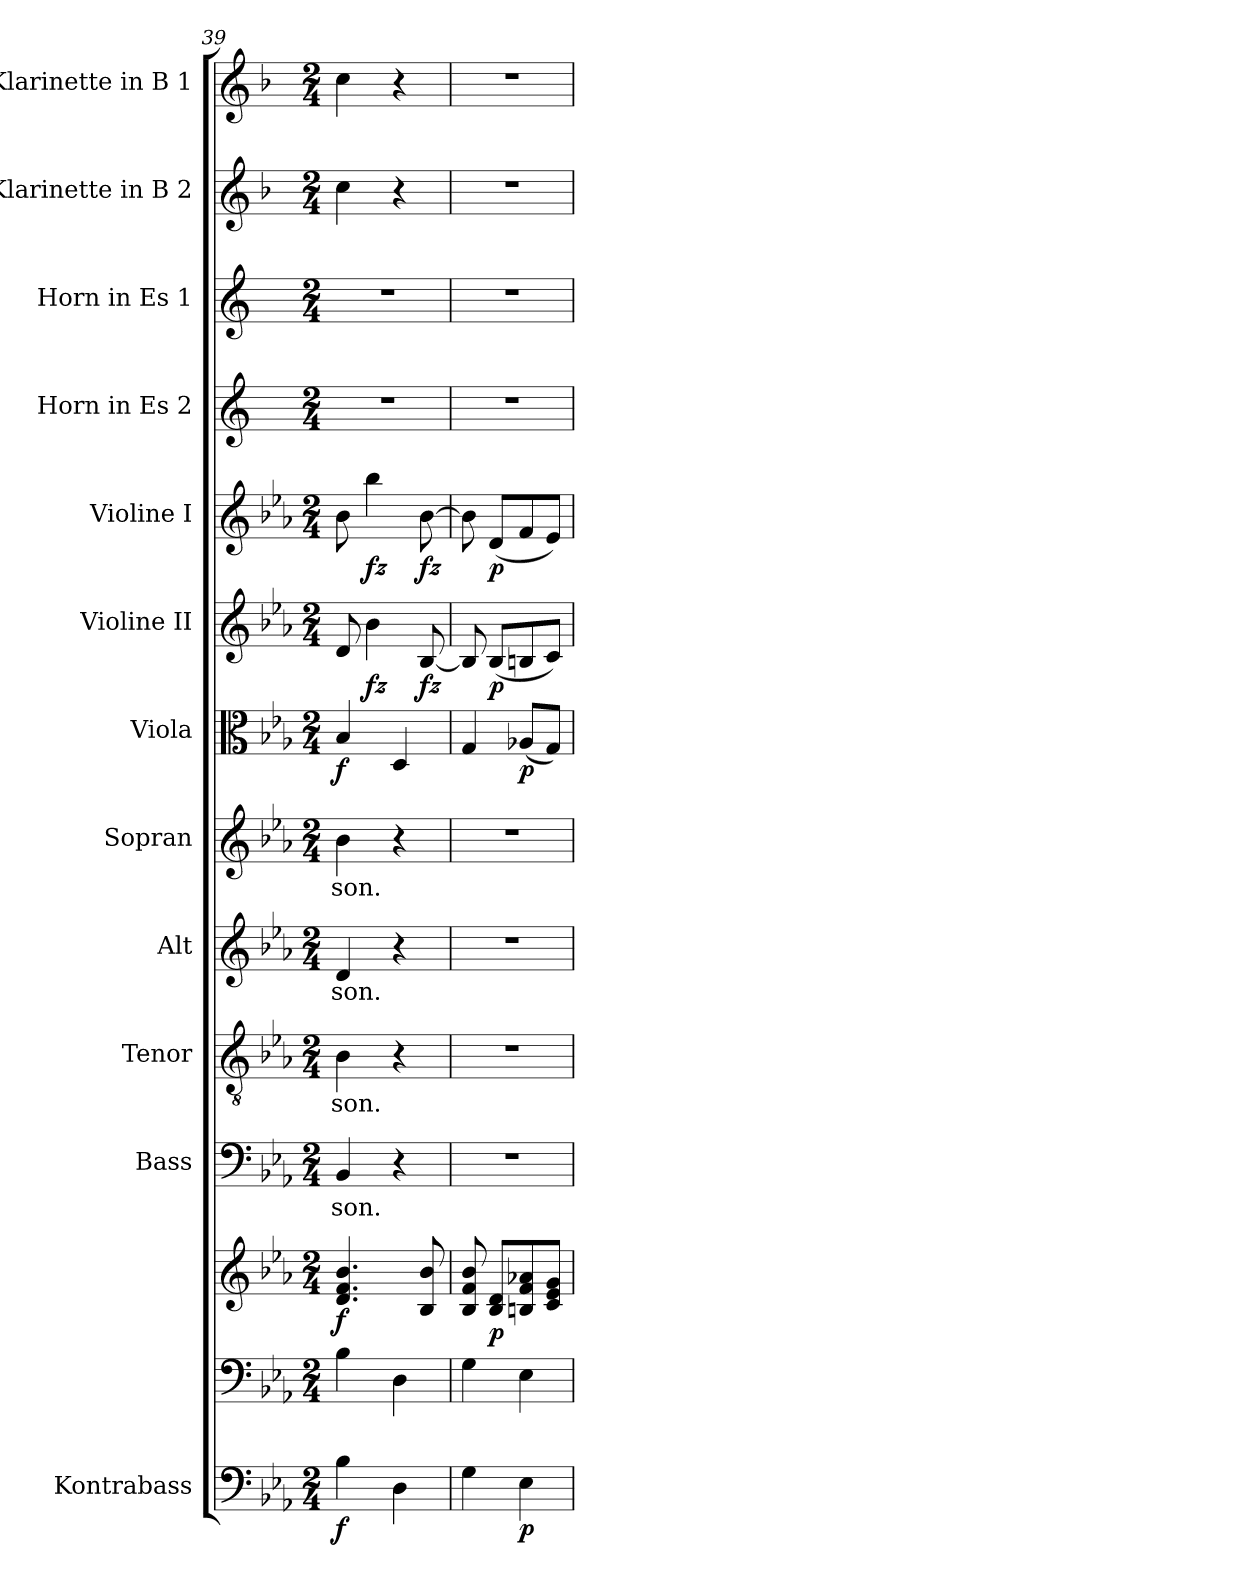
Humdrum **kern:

**kern	**dynam	**kern	**kern	**dynam	**kern	**text	**kern	**text	**kern	**text	**kern	**text	**kern	**dynam	**kern	**dynam	**kern	**dynam	**kern	**kern	**kern	**kern
*part13	*part13	*part12	*part12	*part12	*part11	*part11	*part10	*part10	*part9	*part9	*part8	*part8	*part7	*part7	*part6	*part6	*part5	*part5	*part4	*part3	*part2	*part1
*staff14	*staff14	*staff13	*staff12	*staff12/13	*staff11	*staff11	*staff10	*staff10	*staff9	*staff9	*staff8	*staff8	*staff7	*staff7	*staff6	*staff6	*staff5	*staff5	*staff4	*staff3	*staff2	*staff1
*I"Kontrabass	*	*	*	*	*I"Bass	*	*I"Tenor	*	*I"Alt	*	*I"Sopran	*	*I"Viola	*	*I"Violine II	*	*I"Violine I	*	*I"Horn in Es 2	*I"Horn in Es 1	*I"Klarinette in B 2	*I"Klarinette in B 1
*I'Kb.	*	*	*	*	*I'B	*	*I'T	*	*I'A	*	*I'S	*	*I'Vla.	*	*I'Vl. II	*	*I'Vl. I	*	*I'Hrn. 2	*I'Hrn. 1	*	*
*clefF4	*	*clefF4	*clefG2	*	*clefF4	*	*clefGv2	*	*clefG2	*	*clefG2	*	*clefC3	*	*clefG2	*	*clefG2	*	*clefG2	*clefG2	*clefG2	*clefG2
*ITrd7c12	*	*	*	*	*	*	*	*	*	*	*	*	*	*	*	*	*	*	*ITrd5c9	*ITrd5c9	*ITrd1c2	*ITrd1c2
*k[b-e-a-]	*	*k[b-e-a-]	*k[b-e-a-]	*	*k[b-e-a-]	*	*k[b-e-a-]	*	*k[b-e-a-]	*	*k[b-e-a-]	*	*k[b-e-a-]	*	*k[b-e-a-]	*	*k[b-e-a-]	*	*k[b-e-a-]	*k[b-e-a-]	*k[b-e-a-]	*k[b-e-a-]
*E-:	*	*E-:	*E-:	*	*E-:	*	*E-:	*	*E-:	*	*E-:	*	*E-:	*	*E-:	*	*E-:	*	*E-:	*E-:	*E-:	*E-:
*M2/4	*	*M2/4	*M2/4	*	*M2/4	*	*M2/4	*	*M2/4	*	*M2/4	*	*M2/4	*	*M2/4	*	*M2/4	*	*M2/4	*M2/4	*M2/4	*M2/4
=39	=39	=39	=39	=39	=39	=39	=39	=39	=39	=39	=39	=39	=39	=39	=39	=39	=39	=39	=39	=39	=39	=39
!	!LO:DY:b	!	!	!LO:DY:b	!	!LO:LY:b	!	!LO:LY:b	!	!LO:LY:b	!	!LO:LY:b	!	!LO:DY:b	!	!	!	!	!	!	!	!
4BB-\	f	4B-\	4.d/ 4.f/ 4.b-/	f	4BB-/	-son.	4B-\	-son.	4d/	-son.	4b-\	-son.	4B-/	f	8d/	.	8b-\	.	2r	2r	4b-\	4b-\
!	!	!	!	!	!	!	!	!	!	!	!	!	!	!	!	!LO:DY:b	!	!LO:DY:b	!	!	!	!
.	.	.	.	.	.	.	.	.	.	.	.	.	.	.	4b-\	fz	4bb-\	fz	.	.	.	.
4DD\	.	4D\	.	.	4r	.	4r	.	4r	.	4r	.	4D/	.	.	.	.	.	.	.	4r	4r
!	!	!	!	!	!	!	!	!	!	!	!	!	!	!	!	!LO:DY:b	!	!LO:DY:b	!	!	!	!
.	.	.	8B-/ 8b-/	.	.	.	.	.	.	.	.	.	.	.	[8B-/	fz	[8b-\	fz	.	.	.	.
=40	=40	=40	=40	=40	=40	=40	=40	=40	=40	=40	=40	=40	=40	=40	=40	=40	=40	=40	=40	=40	=40	=40
4GG\	.	4G\	8B-/ 8f/ 8b-/	.	2r	.	2r	.	2r	.	2r	.	4G/	.	8B-/]	.	8b-\]	.	2r	2r	2r	2r
!	!	!	!	!LO:DY:b	!	!	!	!	!	!	!	!	!	!	!	!LO:DY:b	!	!LO:DY:b	!	!	!	!
.	.	.	8B-/ 8d/L	p	.	.	.	.	.	.	.	.	.	.	(<8B-/L	p	(<8d/L	p	.	.	.	.
!	!LO:DY:b	!	!	!	!	!	!	!	!	!	!	!	!	!LO:DY:b	!	!	!	!	!	!	!	!
4EE-\	p	4E-\	8Bn/ 8f/ 8a-X/	.	.	.	.	.	.	.	.	.	(<8A-X/L	p	8Bn/	.	8f/	.	.	.	.	.
.	.	.	8c/ 8e-/ 8g/J	.	.	.	.	.	.	.	.	.	8G/J)	.	8c/J)	.	8e-/J)	.	.	.	.	.
=	=	=	=	=	=	=	=	=	=	=	=	=	=	=	=	=	=	=	=	=	=	=
*-	*-	*-	*-	*-	*-	*-	*-	*-	*-	*-	*-	*-	*-	*-	*-	*-	*-	*-	*-	*-	*-	*-
